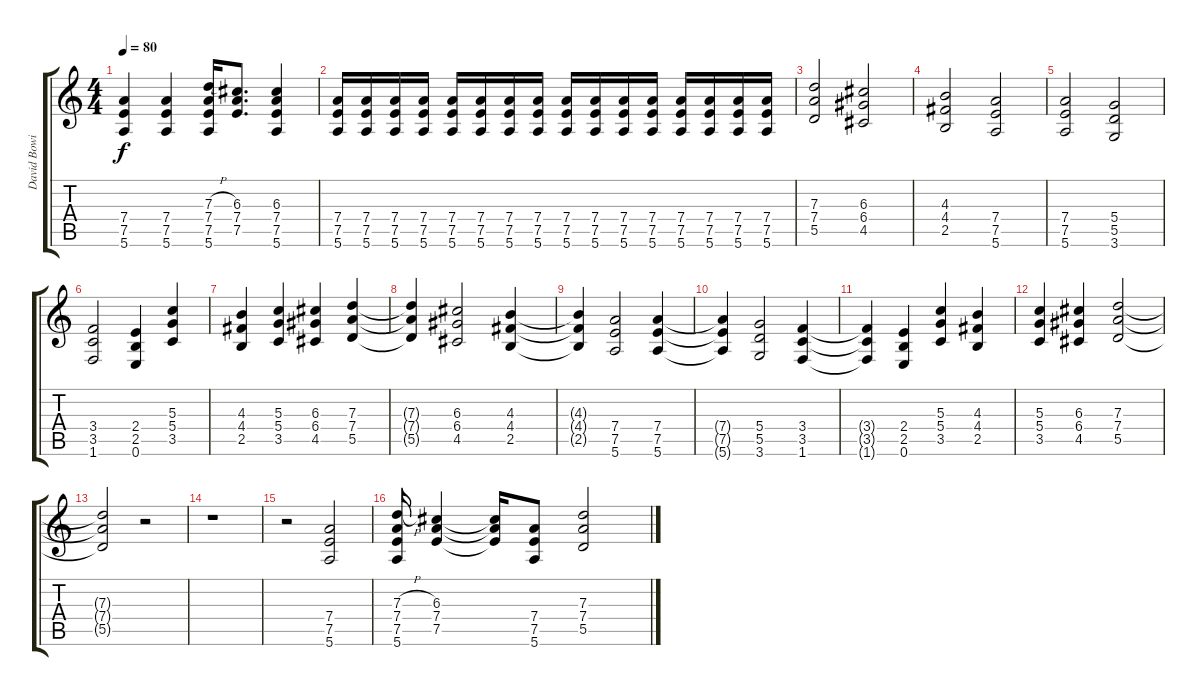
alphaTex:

\track ("David Bowie" "David Bowi") {instrument overdrivenguitar}
\staff {score tabs}
\tuning (E4 B3 G3 D3 A2 E2) {hide}
\ts (4 4)
\tempo 80
\clef g2
\ks c
(7.4 7.5 5.6).4{dy f} (7.4 7.5 5.6).4 (7.3{h} 7.4 7.5 5.6).16 (6.3 7.4 7.5).8{d} (6.3 7.4 7.5 5.6).4 |
(7.4 7.5 5.6).16 (7.4 7.5 5.6).16 (7.4 7.5 5.6).16 (7.4 7.5 5.6).16 (7.4 7.5 5.6).16 (7.4 7.5 5.6).16 (7.4 7.5 5.6).16 (7.4 7.5 5.6).16 (7.4 7.5 5.6).16 (7.4 7.5 5.6).16 (7.4 7.5 5.6).16 (7.4 7.5 5.6).16 (7.4 7.5 5.6).16 (7.4 7.5 5.6).16 (7.4 7.5 5.6).16 (7.4 7.5 5.6).16 |
(7.3 7.4 5.5).2 (6.3 6.4 4.5).2 |
(4.3 4.4 2.5).2 (7.4 7.5 5.6).2 |
(7.4 7.5 5.6).2 (5.4 5.5 3.6).2 |
(3.4 3.5 1.6).2 (2.4 2.5 0.6).4 (5.3 5.4 3.5).4 |
(4.3 4.4 2.5).4 (5.3 5.4 3.5).4 (6.3 6.4 4.5).4 (7.3 7.4 5.5).4 |
(7.3{t} 7.4{t} 5.5{t}).4 (6.3 6.4 4.5).2 (4.3 4.4 2.5).4 |
(4.3{t} 4.4{t} 2.5{t}).4 (7.4 7.5 5.6).2 (7.4 7.5 5.6).4 |
(7.4{t} 7.5{t} 5.6{t}).4 (5.4 5.5 3.6).2 (3.4 3.5 1.6).4 |
(3.4{t} 3.5{t} 1.6{t}).4 (2.4 2.5 0.6).4 (5.3 5.4 3.5).4 (4.3 4.4 2.5).4 |
(5.3 5.4 3.5).4 (6.3 6.4 4.5).4 (7.3 7.4 5.5).2 |
(7.3{t} 7.4{t} 5.5{t}).2 r.2 |
r.1 |
r.2 (7.4 7.5 5.6).2 |
(7.3{h} 7.4 7.5 5.6).16 (6.3 7.4 7.5).4 (6.3{t} 7.4{t} 7.5{t}).16 (7.4 7.5 5.6).8 (7.3 7.4 5.5).2
